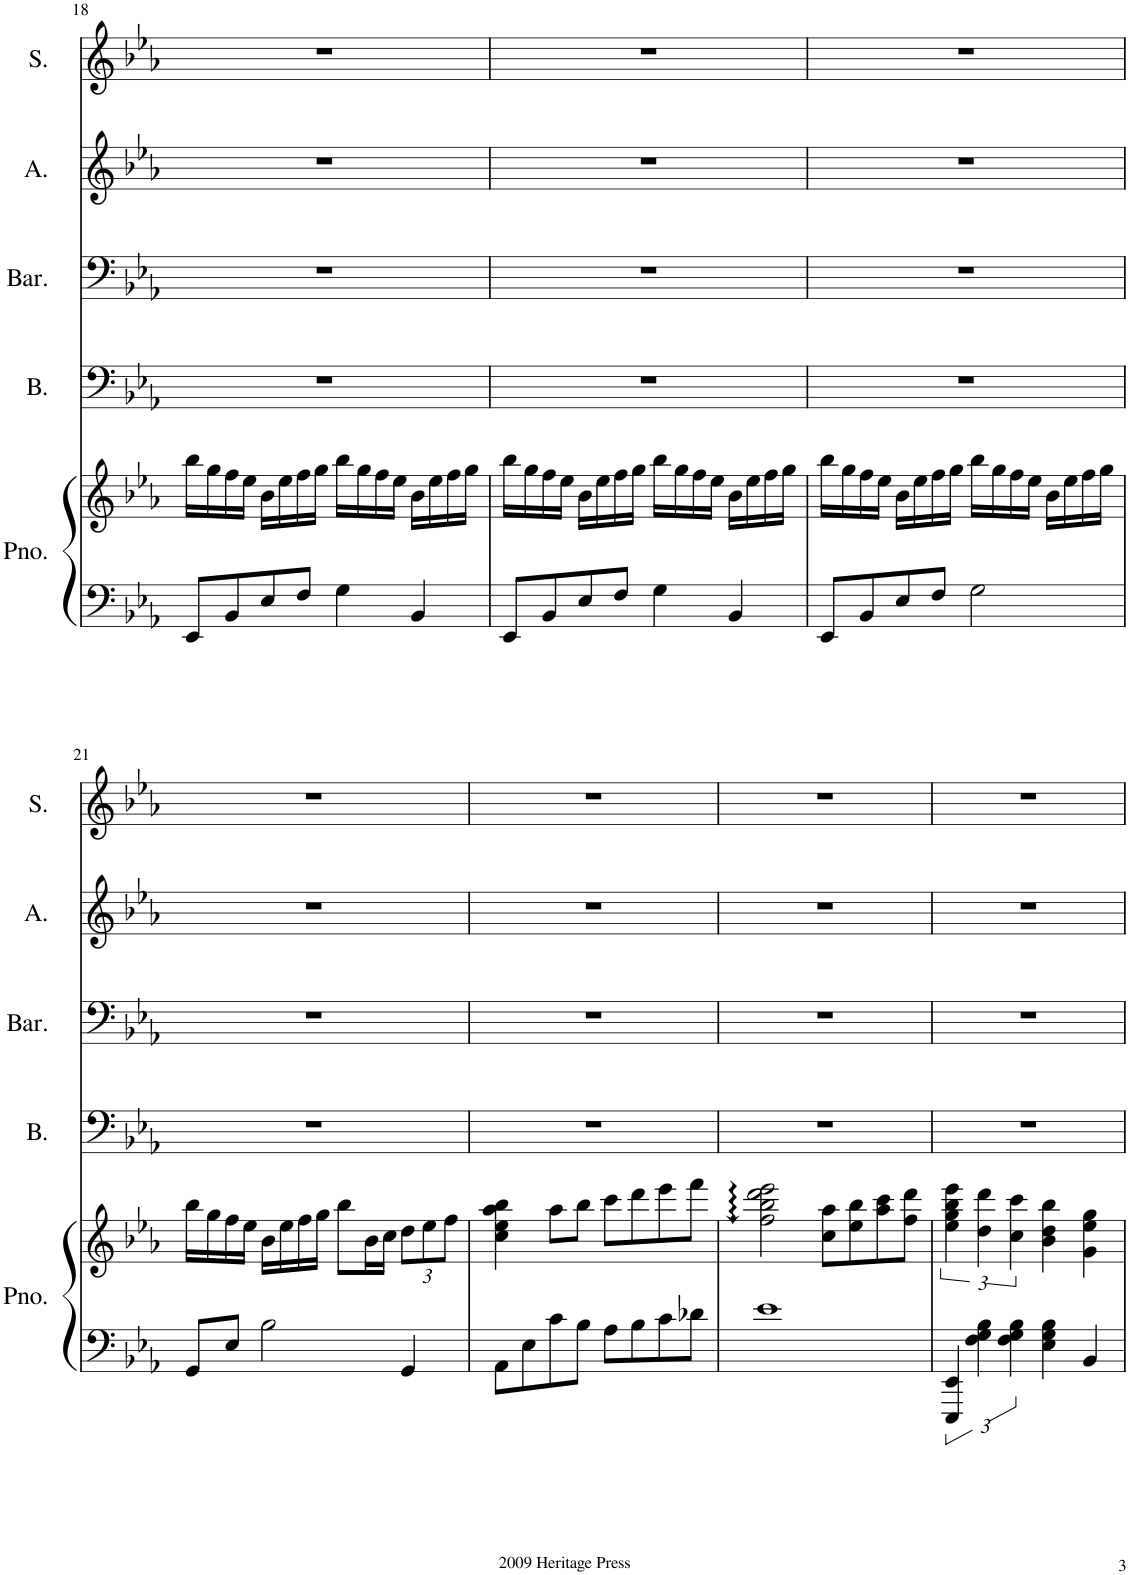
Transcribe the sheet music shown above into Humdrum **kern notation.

**kern	**kern	**kern	**kern	**kern	**kern
*part5	*part5	*part4	*part3	*part2	*part1
*staff6	*staff5	*staff4	*staff3	*staff2	*staff1
*I"Piano	*	*I"Bass	*I"Baritone	*I"Alto	*I"Soprano
*I'Pno.	*	*I'B.	*I'Bar.	*I'A.	*I'S.
!!LO:PB:g=z
*clefF4	*clefG2	*clefF4	*clefF4	*clefG2	*clefG2
*k[b-e-a-]	*k[b-e-a-]	*k[b-e-a-]	*k[b-e-a-]	*k[b-e-a-]	*k[b-e-a-]
*M4/4	*M4/4	*M4/4	*M4/4	*M4/4	*M4/4
=18	=18	=18	=18	=18	=18
8EE-/L	16bb-\LL	1r	1r	1r	1r
.	16gg\	.	.	.	.
8BB-/	16ff\	.	.	.	.
.	16ee-\JJ	.	.	.	.
8E-/	16b-\LL	.	.	.	.
.	16ee-\	.	.	.	.
8F/J	16ff\	.	.	.	.
.	16gg\JJ	.	.	.	.
4G\	16bb-\LL	.	.	.	.
.	16gg\	.	.	.	.
.	16ff\	.	.	.	.
.	16ee-\JJ	.	.	.	.
4BB-/	16b-\LL	.	.	.	.
.	16ee-\	.	.	.	.
.	16ff\	.	.	.	.
.	16gg\JJ	.	.	.	.
=19	=19	=19	=19	=19	=19
8EE-/L	16bb-\LL	1r	1r	1r	1r
.	16gg\	.	.	.	.
8BB-/	16ff\	.	.	.	.
.	16ee-\JJ	.	.	.	.
8E-/	16b-\LL	.	.	.	.
.	16ee-\	.	.	.	.
8F/J	16ff\	.	.	.	.
.	16gg\JJ	.	.	.	.
4G\	16bb-\LL	.	.	.	.
.	16gg\	.	.	.	.
.	16ff\	.	.	.	.
.	16ee-\JJ	.	.	.	.
4BB-/	16b-\LL	.	.	.	.
.	16ee-\	.	.	.	.
.	16ff\	.	.	.	.
.	16gg\JJ	.	.	.	.
=20	=20	=20	=20	=20	=20
8EE-/L	16bb-\LL	1r	1r	1r	1r
.	16gg\	.	.	.	.
8BB-/	16ff\	.	.	.	.
.	16ee-\JJ	.	.	.	.
8E-/	16b-\LL	.	.	.	.
.	16ee-\	.	.	.	.
8F/J	16ff\	.	.	.	.
.	16gg\JJ	.	.	.	.
2G\	16bb-\LL	.	.	.	.
.	16gg\	.	.	.	.
.	16ff\	.	.	.	.
.	16ee-\JJ	.	.	.	.
.	16b-\LL	.	.	.	.
.	16ee-\	.	.	.	.
.	16ff\	.	.	.	.
.	16gg\JJ	.	.	.	.
!!LO:LB:g=z
=21	=21	=21	=21	=21	=21
8GG/L	16bb-\LL	1r	1r	1r	1r
.	16gg\	.	.	.	.
8E-/J	16ff\	.	.	.	.
.	16ee-\JJ	.	.	.	.
2B-\	16b-\LL	.	.	.	.
.	16ee-\	.	.	.	.
.	16ff\	.	.	.	.
.	16gg\JJ	.	.	.	.
.	8bb-\L	.	.	.	.
.	16b-\L	.	.	.	.
.	16cc\JJ	.	.	.	.
*	*Xbrackettup	*	*	*	*
4GG/	12dd\L	.	.	.	.
.	12ee-\	.	.	.	.
.	12ff\J	.	.	.	.
=22	=22	=22	=22	=22	=22
8AA-\L	4cc\ 4ee-\ 4aa-\ 4bb-\	1r	1r	1r	1r
8E-\	.	.	.	.	.
8c\	8aa-\L	.	.	.	.
8B-\J	8bb-\J	.	.	.	.
8A-\L	8ccc\L	.	.	.	.
8B-\	8ddd\	.	.	.	.
8c\	8eee-\	.	.	.	.
8d-X\J	8fff\J	.	.	.	.
=23	=23	=23	=23	=23	=23
1e-	2ff\ 2bb-\ 2ddd\ 2eee-\	1r	1r	1r	1r
.	8cc\ 8aa-\L	.	.	.	.
.	8ee-\ 8bb-\	.	.	.	.
.	8aa-\ 8ccc\	.	.	.	.
.	8ff\ 8ddd\J	.	.	.	.
=24	=24	=24	=24	=24	=24
*	*brackettup	*	*	*	*
6EEE-/ 6EE-/	6ee-\ 6gg\ 6bb-\ 6eee-\	1r	1r	1r	1r
6F\ 6G\ 6B-\	6dd\ 6ddd\	.	.	.	.
6F\ 6G\ 6B-\	6cc\ 6ccc\	.	.	.	.
4E-\ 4G\ 4B-\	4b-\ 4dd\ 4bb-\	.	.	.	.
4BB-/	4g\ 4ee-\ 4gg\	.	.	.	.
=	=	=	=	=	=
*-	*-	*-	*-	*-	*-
